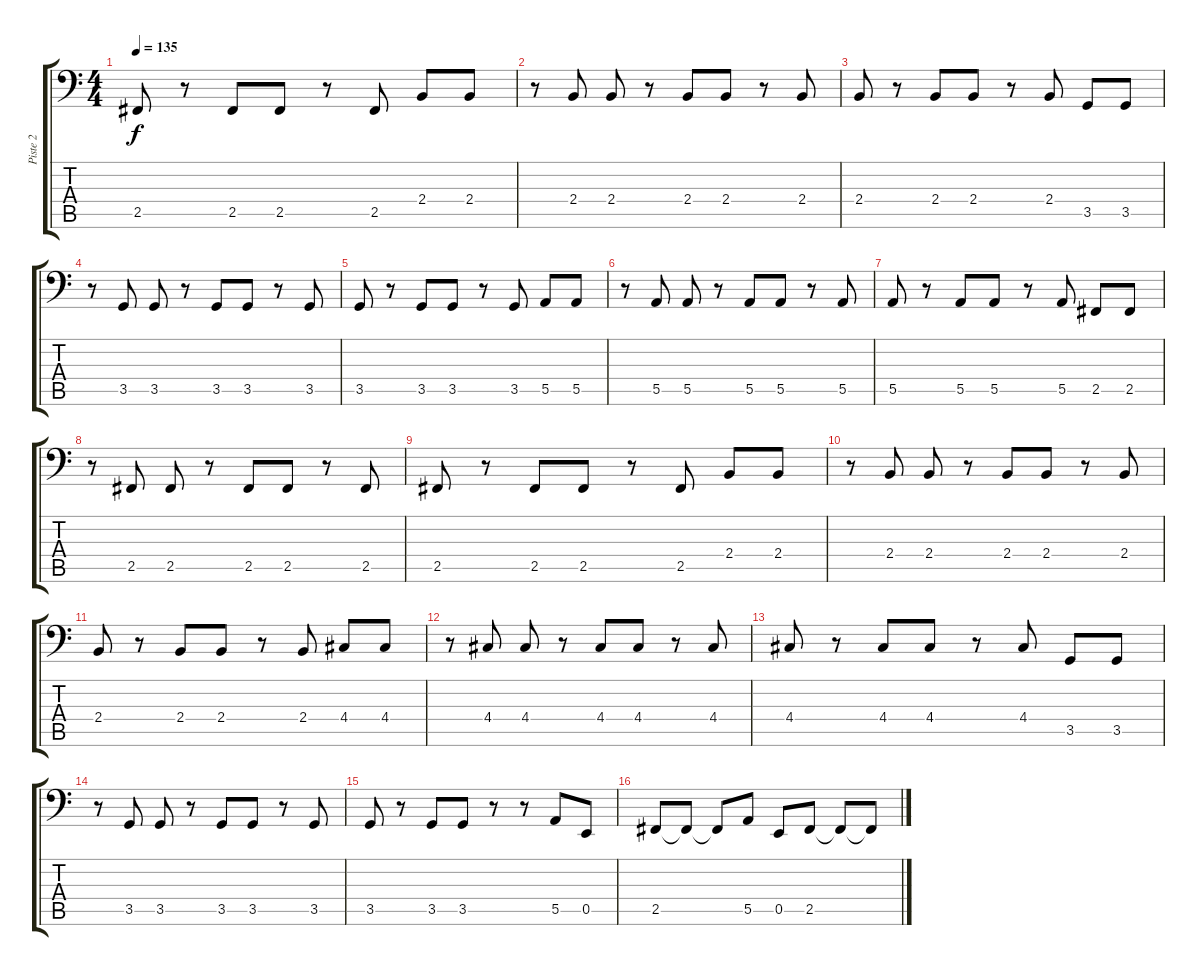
\track ("Piste 2" "Piste 2") {instrument electricbassfinger}
\staff {score tabs}
\tuning (C3 G2 D2 A1 E1 B0) {hide}
\ts (4 4)
\tempo 135
\clef f4
\ks c
2.5.8{dy f} r.8 2.5.8 2.5.8 r.8 2.5.8 2.4.8 2.4.8 |
r.8 2.4.8 2.4.8 r.8 2.4.8 2.4.8 r.8 2.4.8 |
2.4.8 r.8 2.4.8 2.4.8 r.8 2.4.8 3.5.8 3.5.8 |
r.8 3.5.8 3.5.8 r.8 3.5.8 3.5.8 r.8 3.5.8 |
3.5.8 r.8 3.5.8 3.5.8 r.8 3.5.8 5.5.8 5.5.8 |
r.8 5.5.8 5.5.8 r.8 5.5.8 5.5.8 r.8 5.5.8 |
5.5.8 r.8 5.5.8 5.5.8 r.8 5.5.8 2.5.8 2.5.8 |
r.8 2.5.8 2.5.8 r.8 2.5.8 2.5.8 r.8 2.5.8 |
2.5.8 r.8 2.5.8 2.5.8 r.8 2.5.8 2.4.8 2.4.8 |
r.8 2.4.8 2.4.8 r.8 2.4.8 2.4.8 r.8 2.4.8 |
2.4.8 r.8 2.4.8 2.4.8 r.8 2.4.8 4.4.8 4.4.8 |
r.8 4.4.8 4.4.8 r.8 4.4.8 4.4.8 r.8 4.4.8 |
4.4.8 r.8 4.4.8 4.4.8 r.8 4.4.8 3.5.8 3.5.8 |
r.8 3.5.8 3.5.8 r.8 3.5.8 3.5.8 r.8 3.5.8 |
3.5.8 r.8 3.5.8 3.5.8 r.8 r.8 5.5.8 0.5.8 |
2.5.8 2.5{t}.8 2.5{t}.8 5.5.8 0.5.8 2.5.8 2.5{t}.8 2.5{t}.8
